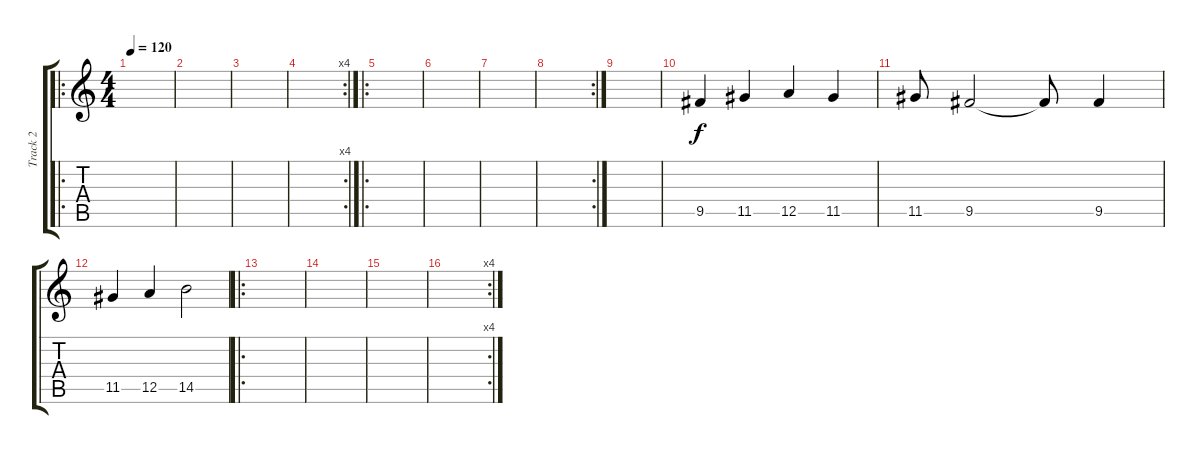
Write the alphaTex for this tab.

\track ("Track 2" "Track 2") {instrument distortionguitar}
\staff {score tabs}
\tuning (E4 B3 G3 D3 A2 E2) {hide}
\ro
\ts (4 4)
\tempo 120
\clef g2
\ks c
|
|
|
\rc 4
|
\ro
|
|
|
\rc 2
|
|
9.5.4 11.5.4 12.5.4 11.5.4 |
11.5.8 9.5.2 9.5{t}.8 9.5.4 |
11.5.4 12.5.4 14.5.2 |
\ro
|
|
|
\rc 4
